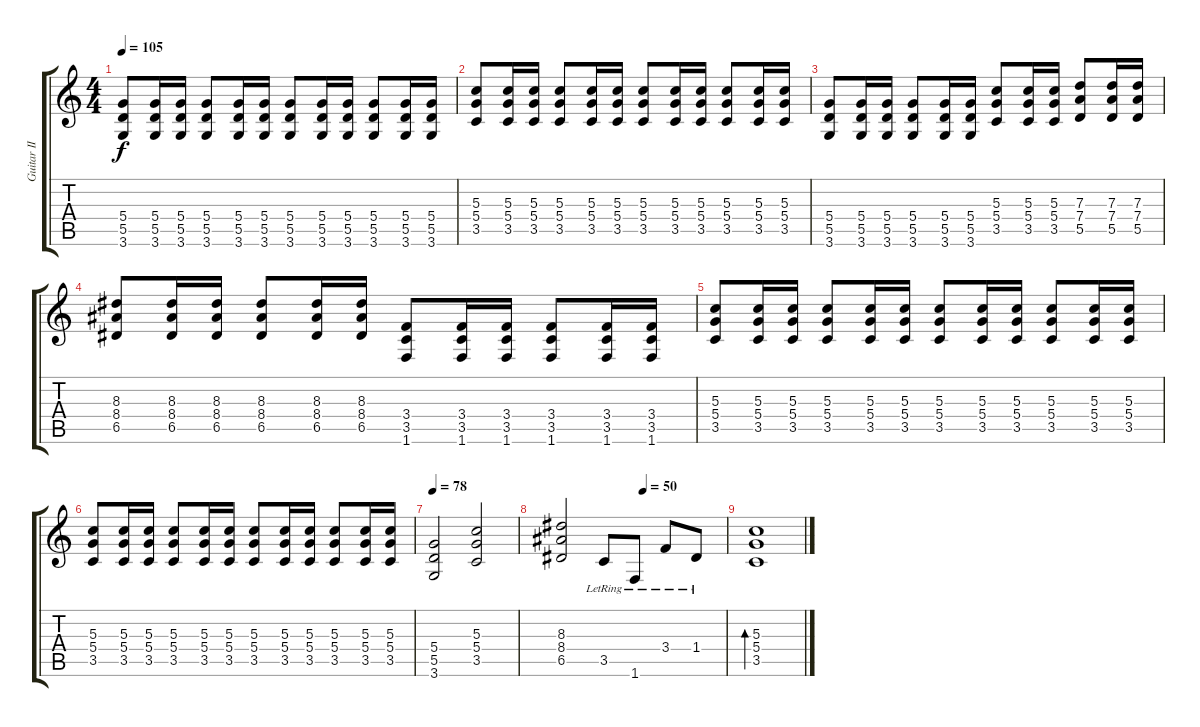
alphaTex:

\track ("Guitar II" "Guitar II") {instrument acousticguitarsteel}
\staff {score tabs}
\tuning (E4 B3 G3 D3 A2 E2) {hide}
\ts (4 4)
\tempo 105
\clef g2
\ks c
(5.4 5.5 3.6).8{dy f} (5.4 5.5 3.6).16 (5.4 5.5 3.6).16 (5.4 5.5 3.6).8 (5.4 5.5 3.6).16 (5.4 5.5 3.6).16 (5.4 5.5 3.6).8 (5.4 5.5 3.6).16 (5.4 5.5 3.6).16 (5.4 5.5 3.6).8 (5.4 5.5 3.6).16 (5.4 5.5 3.6).16 |
(5.3 5.4 3.5).8 (5.3 5.4 3.5).16 (5.3 5.4 3.5).16 (5.3 5.4 3.5).8 (5.3 5.4 3.5).16 (5.3 5.4 3.5).16 (5.3 5.4 3.5).8 (5.3 5.4 3.5).16 (5.3 5.4 3.5).16 (5.3 5.4 3.5).8 (5.3 5.4 3.5).16 (5.3 5.4 3.5).16 |
(5.4 5.5 3.6).8 (5.4 5.5 3.6).16 (5.4 5.5 3.6).16 (5.4 5.5 3.6).8 (5.4 5.5 3.6).16 (5.4 5.5 3.6).16 (5.3 5.4 3.5).8 (5.3 5.4 3.5).16 (5.3 5.4 3.5).16 (7.3 7.4 5.5).8 (7.3 7.4 5.5).16 (7.3 7.4 5.5).16 |
(8.3 8.4 6.5).8 (8.3 8.4 6.5).16 (8.3 8.4 6.5).16 (8.3 8.4 6.5).8 (8.3 8.4 6.5).16 (8.3 8.4 6.5).16 (3.4 3.5 1.6).8 (3.4 3.5 1.6).16 (3.4 3.5 1.6).16 (3.4 3.5 1.6).8 (3.4 3.5 1.6).16 (3.4 3.5 1.6).16 |
(5.3 5.4 3.5).8 (5.3 5.4 3.5).16 (5.3 5.4 3.5).16 (5.3 5.4 3.5).8 (5.3 5.4 3.5).16 (5.3 5.4 3.5).16 (5.3 5.4 3.5).8 (5.3 5.4 3.5).16 (5.3 5.4 3.5).16 (5.3 5.4 3.5).8 (5.3 5.4 3.5).16 (5.3 5.4 3.5).16 |
(5.3 5.4 3.5).8 (5.3 5.4 3.5).16 (5.3 5.4 3.5).16 (5.3 5.4 3.5).8 (5.3 5.4 3.5).16 (5.3 5.4 3.5).16 (5.3 5.4 3.5).8 (5.3 5.4 3.5).16 (5.3 5.4 3.5).16 (5.3 5.4 3.5).8 (5.3 5.4 3.5).16 (5.3 5.4 3.5).16 |
\tempo 78
(5.4 5.5 3.6).2 (5.3 5.4 3.5).2 |
\tempo (50 0.5)
(8.3 8.4 6.5).2 3.5{lr}.8 1.6{lr}.8 3.4{lr}.8 1.4{lr}.8 |
(5.3 5.4 3.5).1{bd 240}
